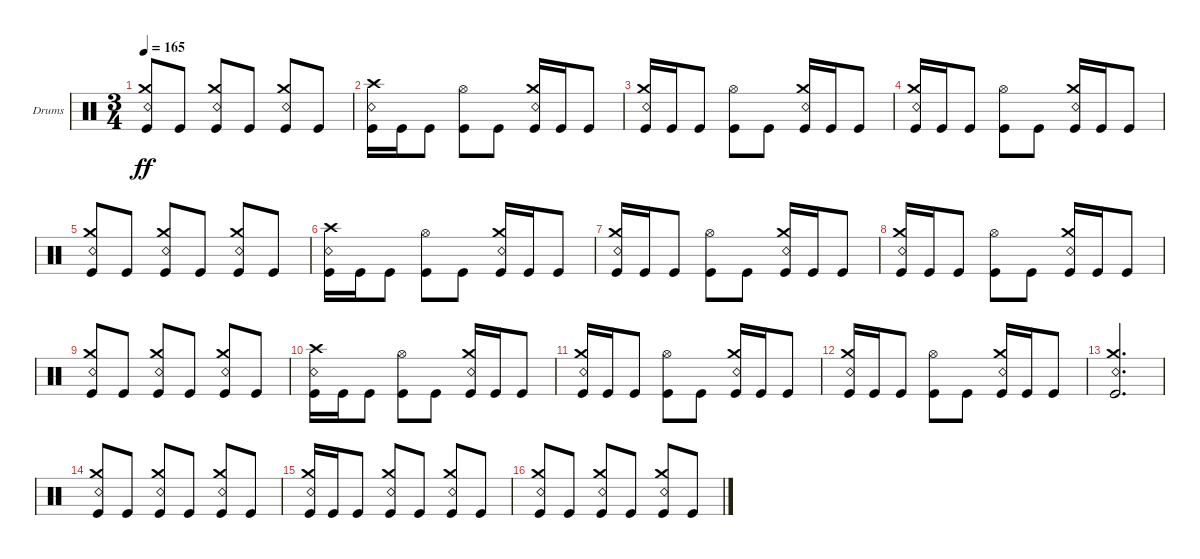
\bracketExtendMode groupsimilarinstruments
\firstSystemTrackNameOrientation horizontal
\otherSystemsTrackNameOrientation horizontal
\track ("Drumkit" "Drums") {instrument percussion}
\staff {score}
\articulation defaults
\ts (3 4)
\tempo 165
\clef neutral
\ks c
("Kick (hit)" "Crash medium (hit)" "Snare (rim shot)").8{dy ff} "Kick (hit)".8 ("Kick (hit)" "Crash medium (hit)" "Snare (rim shot)").8 "Kick (hit)".8 ("Kick (hit)" "Crash medium (hit)" "Snare (rim shot)").8 "Kick (hit)".8 |
("Kick (hit)" "Snare (rim shot)" "Crash high (hit)").16 "Kick (hit)".16 "Kick (hit)".8 ("Kick (hit)" "Hi-Hat (open)").8 "Kick (hit)".8 ("Kick (hit)" "Snare (rim shot)" "Crash medium (hit)").16 "Kick (hit)".16 "Kick (hit)".8 |
("Kick (hit)" "Snare (rim shot)" "Crash medium (hit)").16 "Kick (hit)".16 "Kick (hit)".8 ("Kick (hit)" "Hi-Hat (open)").8 "Kick (hit)".8 ("Kick (hit)" "Snare (rim shot)" "Crash medium (hit)").16 "Kick (hit)".16 "Kick (hit)".8 |
("Kick (hit)" "Snare (rim shot)" "Crash medium (hit)").16 "Kick (hit)".16 "Kick (hit)".8 ("Kick (hit)" "Hi-Hat (open)").8 "Kick (hit)".8 ("Kick (hit)" "Snare (rim shot)" "Crash medium (hit)").16 "Kick (hit)".16 "Kick (hit)".8 |
("Kick (hit)" "Crash medium (hit)" "Snare (rim shot)").8 "Kick (hit)".8 ("Kick (hit)" "Crash medium (hit)" "Snare (rim shot)").8 "Kick (hit)".8 ("Kick (hit)" "Crash medium (hit)" "Snare (rim shot)").8 "Kick (hit)".8 |
("Kick (hit)" "Snare (rim shot)" "Crash high (hit)").16 "Kick (hit)".16 "Kick (hit)".8 ("Kick (hit)" "Hi-Hat (open)").8 "Kick (hit)".8 ("Kick (hit)" "Snare (rim shot)" "Crash medium (hit)").16 "Kick (hit)".16 "Kick (hit)".8 |
("Kick (hit)" "Snare (rim shot)" "Crash medium (hit)").16 "Kick (hit)".16 "Kick (hit)".8 ("Kick (hit)" "Hi-Hat (open)").8 "Kick (hit)".8 ("Kick (hit)" "Snare (rim shot)" "Crash medium (hit)").16 "Kick (hit)".16 "Kick (hit)".8 |
("Kick (hit)" "Snare (rim shot)" "Crash medium (hit)").16 "Kick (hit)".16 "Kick (hit)".8 ("Kick (hit)" "Hi-Hat (open)").8 "Kick (hit)".8 ("Kick (hit)" "Snare (rim shot)" "Crash medium (hit)").16 "Kick (hit)".16 "Kick (hit)".8 |
("Kick (hit)" "Crash medium (hit)" "Snare (rim shot)").8 "Kick (hit)".8 ("Kick (hit)" "Crash medium (hit)" "Snare (rim shot)").8 "Kick (hit)".8 ("Kick (hit)" "Crash medium (hit)" "Snare (rim shot)").8 "Kick (hit)".8 |
("Kick (hit)" "Snare (rim shot)" "Crash high (hit)").16 "Kick (hit)".16 "Kick (hit)".8 ("Kick (hit)" "Hi-Hat (open)").8 "Kick (hit)".8 ("Kick (hit)" "Snare (rim shot)" "Crash medium (hit)").16 "Kick (hit)".16 "Kick (hit)".8 |
("Kick (hit)" "Snare (rim shot)" "Crash medium (hit)").16 "Kick (hit)".16 "Kick (hit)".8 ("Kick (hit)" "Hi-Hat (open)").8 "Kick (hit)".8 ("Kick (hit)" "Snare (rim shot)" "Crash medium (hit)").16 "Kick (hit)".16 "Kick (hit)".8 |
("Kick (hit)" "Snare (rim shot)" "Crash medium (hit)").16 "Kick (hit)".16 "Kick (hit)".8 ("Kick (hit)" "Hi-Hat (open)").8 "Kick (hit)".8 ("Kick (hit)" "Snare (rim shot)" "Crash medium (hit)").16 "Kick (hit)".16 "Kick (hit)".8 |
("Kick (hit)" "Crash medium (hit)" "Snare (rim shot)").2{d} |
("Kick (hit)" "Snare (rim shot)" "Crash medium (hit)").8 "Kick (hit)".8 ("Kick (hit)" "Snare (rim shot)" "Crash medium (hit)").8 "Kick (hit)".8 ("Kick (hit)" "Snare (rim shot)" "Crash medium (hit)").8 "Kick (hit)".8 |
("Kick (hit)" "Snare (rim shot)" "Crash medium (hit)").16 "Kick (hit)".16 "Kick (hit)".8 ("Kick (hit)" "Snare (rim shot)" "Crash medium (hit)").8 "Kick (hit)".8 ("Kick (hit)" "Snare (rim shot)" "Crash medium (hit)").8 "Kick (hit)".8 |
("Kick (hit)" "Snare (rim shot)" "Crash medium (hit)").8 "Kick (hit)".8 ("Kick (hit)" "Snare (rim shot)" "Crash medium (hit)").8 "Kick (hit)".8 ("Kick (hit)" "Snare (rim shot)" "Crash medium (hit)").8 "Kick (hit)".8
